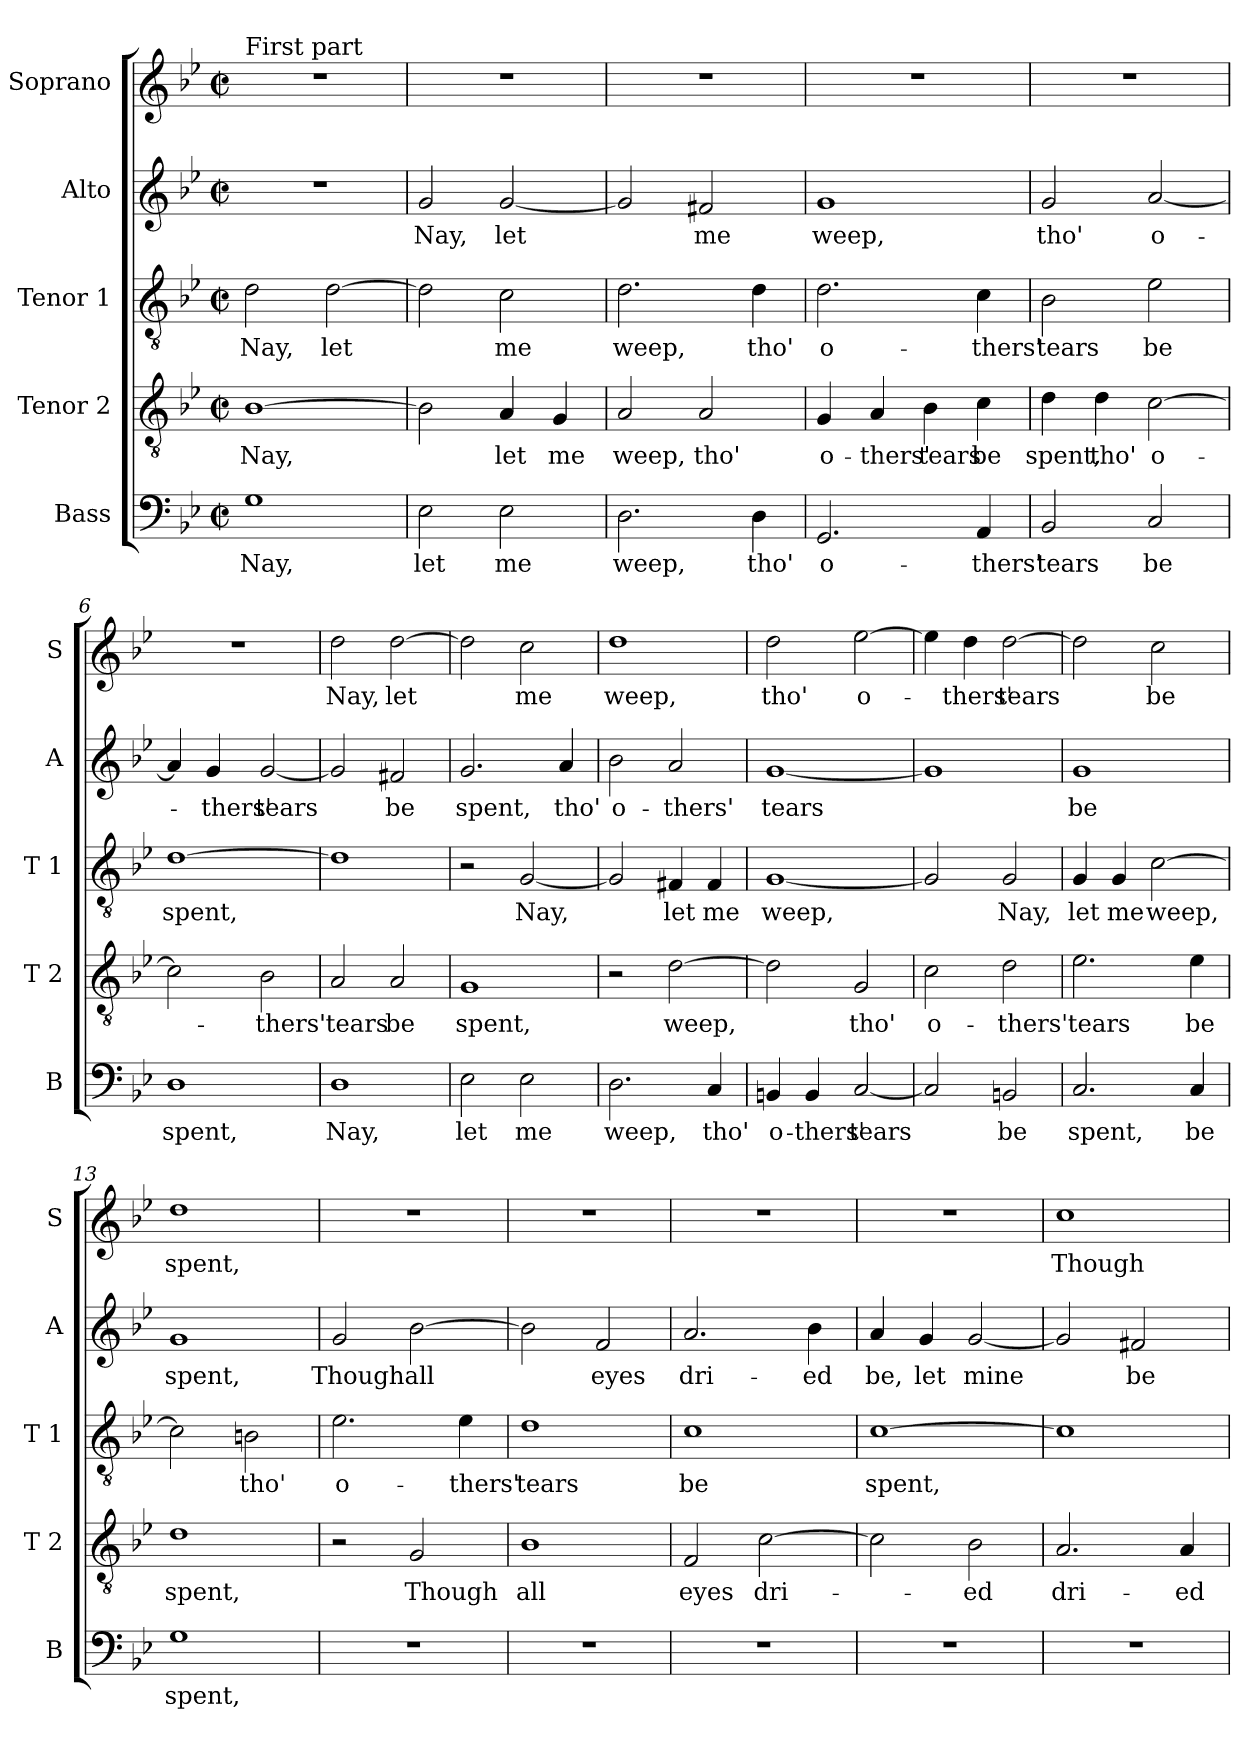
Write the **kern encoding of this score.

**kern	**text	**kern	**text	**kern	**text	**kern	**text	**kern	**text
*part5	*part5	*part4	*part4	*part3	*part3	*part2	*part2	*part1	*part1
*staff5	*staff5	*staff4	*staff4	*staff3	*staff3	*staff2	*staff2	*staff1	*staff1
*I"Bass	*	*I"Tenor 2	*	*I"Tenor 1	*	*I"Alto	*	*I"Soprano	*
*I'B	*	*I'T 2	*	*I'T 1	*	*I'A	*	*I'S	*
*clefF4	*	*clefGv2	*	*clefGv2	*	*clefG2	*	*clefG2	*
*k[b-e-]	*	*k[b-e-]	*	*k[b-e-]	*	*k[b-e-]	*	*k[b-e-]	*
*B-:	*	*B-:	*	*B-:	*	*B-:	*	*B-:	*
*M2/2	*	*M2/2	*	*M2/2	*	*M2/2	*	*M2/2	*
*met(c|)	*	*met(c|)	*	*met(c|)	*	*met(c|)	*	*met(c|)	*
=1	=1	=1	=1	=1	=1	=1	=1	=1	=1
!	!	!	!	!	!	!	!	!LO:TX:a:t=First part	!
1G	Nay,	[1B-	Nay,	2d\	Nay,	1r	.	1r	.
.	.	.	.	[2d\	let	.	.	.	.
=2	=2	=2	=2	=2	=2	=2	=2	=2	=2
2E-\	let	2B-\]	.	2d\]	.	2g/	Nay,	1r	.
2E-\	me	4A/	let	2c\	me	[2g/	let	.	.
.	.	4G/	me	.	.	.	.	.	.
=3	=3	=3	=3	=3	=3	=3	=3	=3	=3
2.D\	weep,	2A/	weep,	2.d\	weep,	2g/]	.	1r	.
.	.	2A/	tho'	.	.	2f#X/	me	.	.
4D\	tho'	.	.	4d\	tho'	.	.	.	.
=4	=4	=4	=4	=4	=4	=4	=4	=4	=4
2.GG/	o-	4G/	o-	2.d\	o-	1g	weep,	1r	.
.	.	4A/	-thers'	.	.	.	.	.	.
.	.	4B-\	tears	.	.	.	.	.	.
4AA/	-thers'	4c\	be	4c\	-thers'	.	.	.	.
=5	=5	=5	=5	=5	=5	=5	=5	=5	=5
2BB-/	tears	4d\	spent,	2B-\	tears	2g/	tho'	1r	.
.	.	4d\	tho'	.	.	.	.	.	.
2C/	be	[2c\	o-	2e-\	be	[2a/	o-	.	.
!!LO:LB:g=z
=6	=6	=6	=6	=6	=6	=6	=6	=6	=6
1D	spent,	2c\]	.	[1d	spent,	4a/]	.	1r	.
.	.	.	.	.	.	4g/	-thers'	.	.
.	.	2B-\	-thers'	.	.	[2g/	tears	.	.
=7	=7	=7	=7	=7	=7	=7	=7	=7	=7
1D	Nay,	2A/	tears	1d]	.	2g/]	.	2dd\	Nay,
.	.	2A/	be	.	.	2f#X/	be	[2dd\	let
=8	=8	=8	=8	=8	=8	=8	=8	=8	=8
2E-\	let	1G	spent,	2r	.	2.g/	spent,	2dd\]	.
2E-\	me	.	.	[2G/	Nay,	.	.	2cc\	me
.	.	.	.	.	.	4a/	tho'	.	.
=9	=9	=9	=9	=9	=9	=9	=9	=9	=9
2.D\	weep,	2r	.	2G/]	.	2b-\	o-	1dd	weep,
.	.	[2d\	weep,	4F#X/	let	2a/	-thers'	.	.
4C/	tho'	.	.	4F#/	me	.	.	.	.
=10	=10	=10	=10	=10	=10	=10	=10	=10	=10
4BBn/	o-	2d\]	.	[1G	weep,	[1g	tears	2dd\	tho'
4BB/	-thers'	.	.	.	.	.	.	.	.
[2C/	tears	2G/	tho'	.	.	.	.	[2ee-\	o-
=11	=11	=11	=11	=11	=11	=11	=11	=11	=11
2C/]	.	2c\	o-	2G/]	.	1g]	.	4ee-\]	.
.	.	.	.	.	.	.	.	4dd\	-thers'
2BBn/	be	2d\	-thers'	2G/	Nay,	.	.	[2dd\	tears
!!LO:PB:g=z
=12	=12	=12	=12	=12	=12	=12	=12	=12	=12
2.C/	spent,	2.e-\	tears	4G/	let	1g	be	2dd\]	.
.	.	.	.	4G/	me	.	.	.	.
.	.	.	.	[2c\	weep,	.	.	2cc\	be
4C/	be	4e-\	be	.	.	.	.	.	.
=13	=13	=13	=13	=13	=13	=13	=13	=13	=13
1G	spent,	1d	spent,	2c\]	.	1g	spent,	1dd	spent,
.	.	.	.	2Bn\	tho'	.	.	.	.
=14	=14	=14	=14	=14	=14	=14	=14	=14	=14
1r	.	2r	.	2.e-\	o-	2g/	Though	1r	.
.	.	2G/	Though	.	.	[2b-\	all	.	.
.	.	.	.	4e-\	-thers'	.	.	.	.
=15	=15	=15	=15	=15	=15	=15	=15	=15	=15
1r	.	1B-	all	1d	tears	2b-\]	.	1r	.
.	.	.	.	.	.	2f/	eyes	.	.
=16	=16	=16	=16	=16	=16	=16	=16	=16	=16
1r	.	2F/	eyes	1c	be	2.a/	dri-	1r	.
.	.	[2c\	dri-	.	.	.	.	.	.
.	.	.	.	.	.	4b-\	-ed	.	.
=17	=17	=17	=17	=17	=17	=17	=17	=17	=17
1r	.	2c\]	.	[1c	spent,	4a/	be,	1r	.
.	.	.	.	.	.	4g/	let	.	.
.	.	2B-\	-ed	.	.	[2g/	mine	.	.
!!LO:LB:g=z
=18	=18	=18	=18	=18	=18	=18	=18	=18	=18
1r	.	2.A/	dri-	1c]	.	2g/]	.	1cc	Though
.	.	.	.	.	.	2f#X/	be	.	.
.	.	4A/	-ed	.	.	.	.	.	.
=	=	=	=	=	=	=	=	=	=
*-	*-	*-	*-	*-	*-	*-	*-	*-	*-
